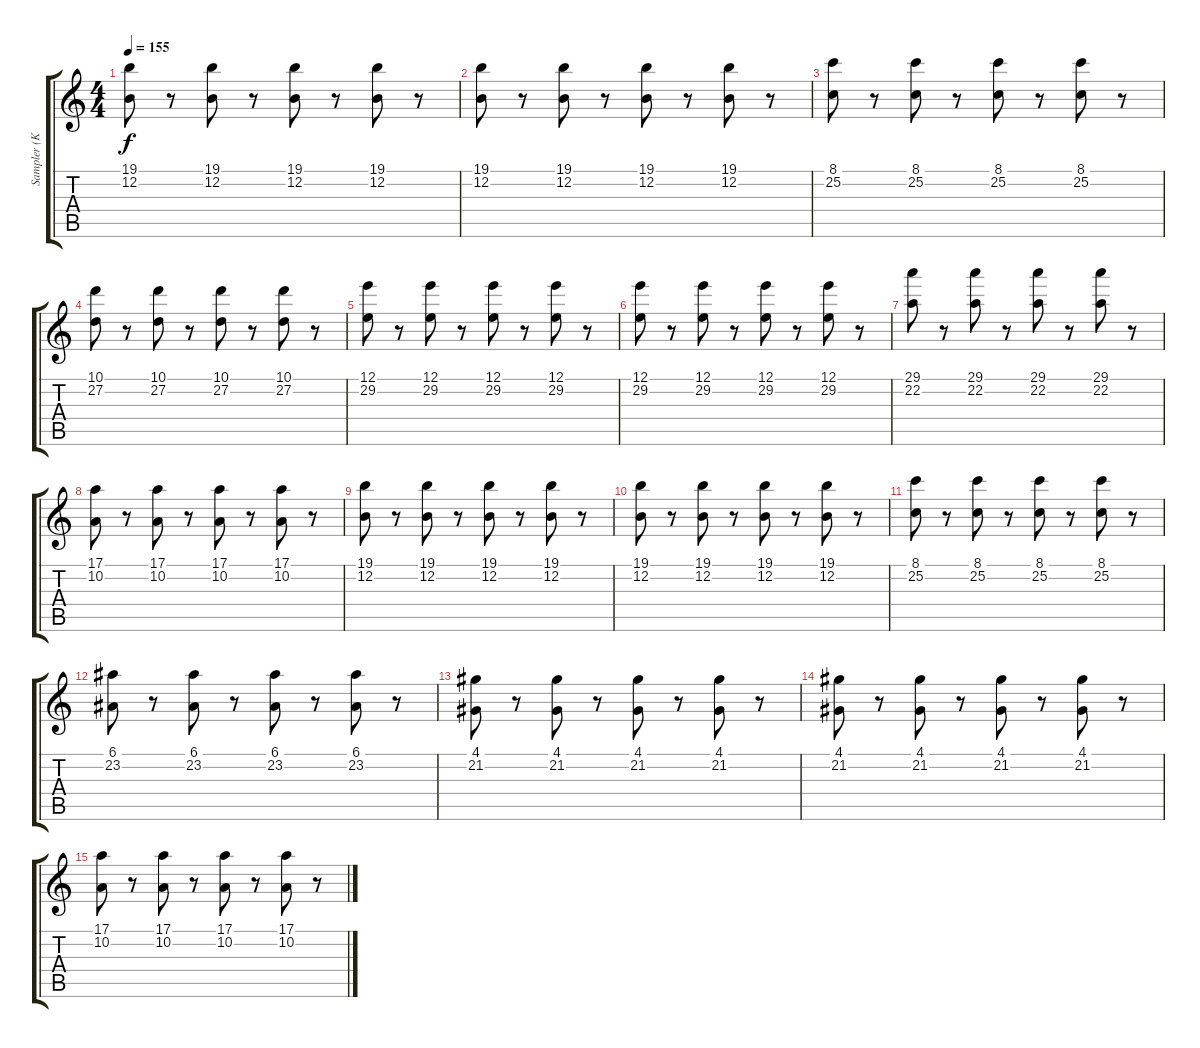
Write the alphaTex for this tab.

\track ("Sampler (Korg M3)" "Sampler (K") {instrument tremolostrings}
\staff {score tabs}
\tuning (E4 B3 G3 D3 A2 E2) {hide}
\ts (4 4)
\tempo 155
\clef g2
\ks c
(19.1 12.2).8{dy f} r.8 (19.1 12.2).8 r.8 (19.1 12.2).8 r.8 (19.1 12.2).8 r.8 |
(19.1 12.2).8 r.8 (19.1 12.2).8 r.8 (19.1 12.2).8 r.8 (19.1 12.2).8 r.8 |
(8.1 25.2).8 r.8 (8.1 25.2).8 r.8 (8.1 25.2).8 r.8 (8.1 25.2).8 r.8 |
(10.1 27.2).8 r.8 (10.1 27.2).8 r.8 (10.1 27.2).8 r.8 (10.1 27.2).8 r.8 |
(12.1 29.2).8 r.8 (12.1 29.2).8 r.8 (12.1 29.2).8 r.8 (12.1 29.2).8 r.8 |
(12.1 29.2).8 r.8 (12.1 29.2).8 r.8 (12.1 29.2).8 r.8 (12.1 29.2).8 r.8 |
(29.1 22.2).8 r.8 (29.1 22.2).8 r.8 (29.1 22.2).8 r.8 (29.1 22.2).8 r.8 |
(17.1 10.2).8 r.8 (17.1 10.2).8 r.8 (17.1 10.2).8 r.8 (17.1 10.2).8 r.8 |
(19.1 12.2).8 r.8 (19.1 12.2).8 r.8 (19.1 12.2).8 r.8 (19.1 12.2).8 r.8 |
(19.1 12.2).8 r.8 (19.1 12.2).8 r.8 (19.1 12.2).8 r.8 (19.1 12.2).8 r.8 |
(8.1 25.2).8 r.8 (8.1 25.2).8 r.8 (8.1 25.2).8 r.8 (8.1 25.2).8 r.8 |
(6.1 23.2).8 r.8 (6.1 23.2).8 r.8 (6.1 23.2).8 r.8 (6.1 23.2).8 r.8 |
(4.1 21.2).8 r.8 (4.1 21.2).8 r.8 (4.1 21.2).8 r.8 (4.1 21.2).8 r.8 |
(4.1 21.2).8 r.8 (4.1 21.2).8 r.8 (4.1 21.2).8 r.8 (4.1 21.2).8 r.8 |
(17.1 10.2).8 r.8 (17.1 10.2).8 r.8 (17.1 10.2).8 r.8 (17.1 10.2).8 r.8
